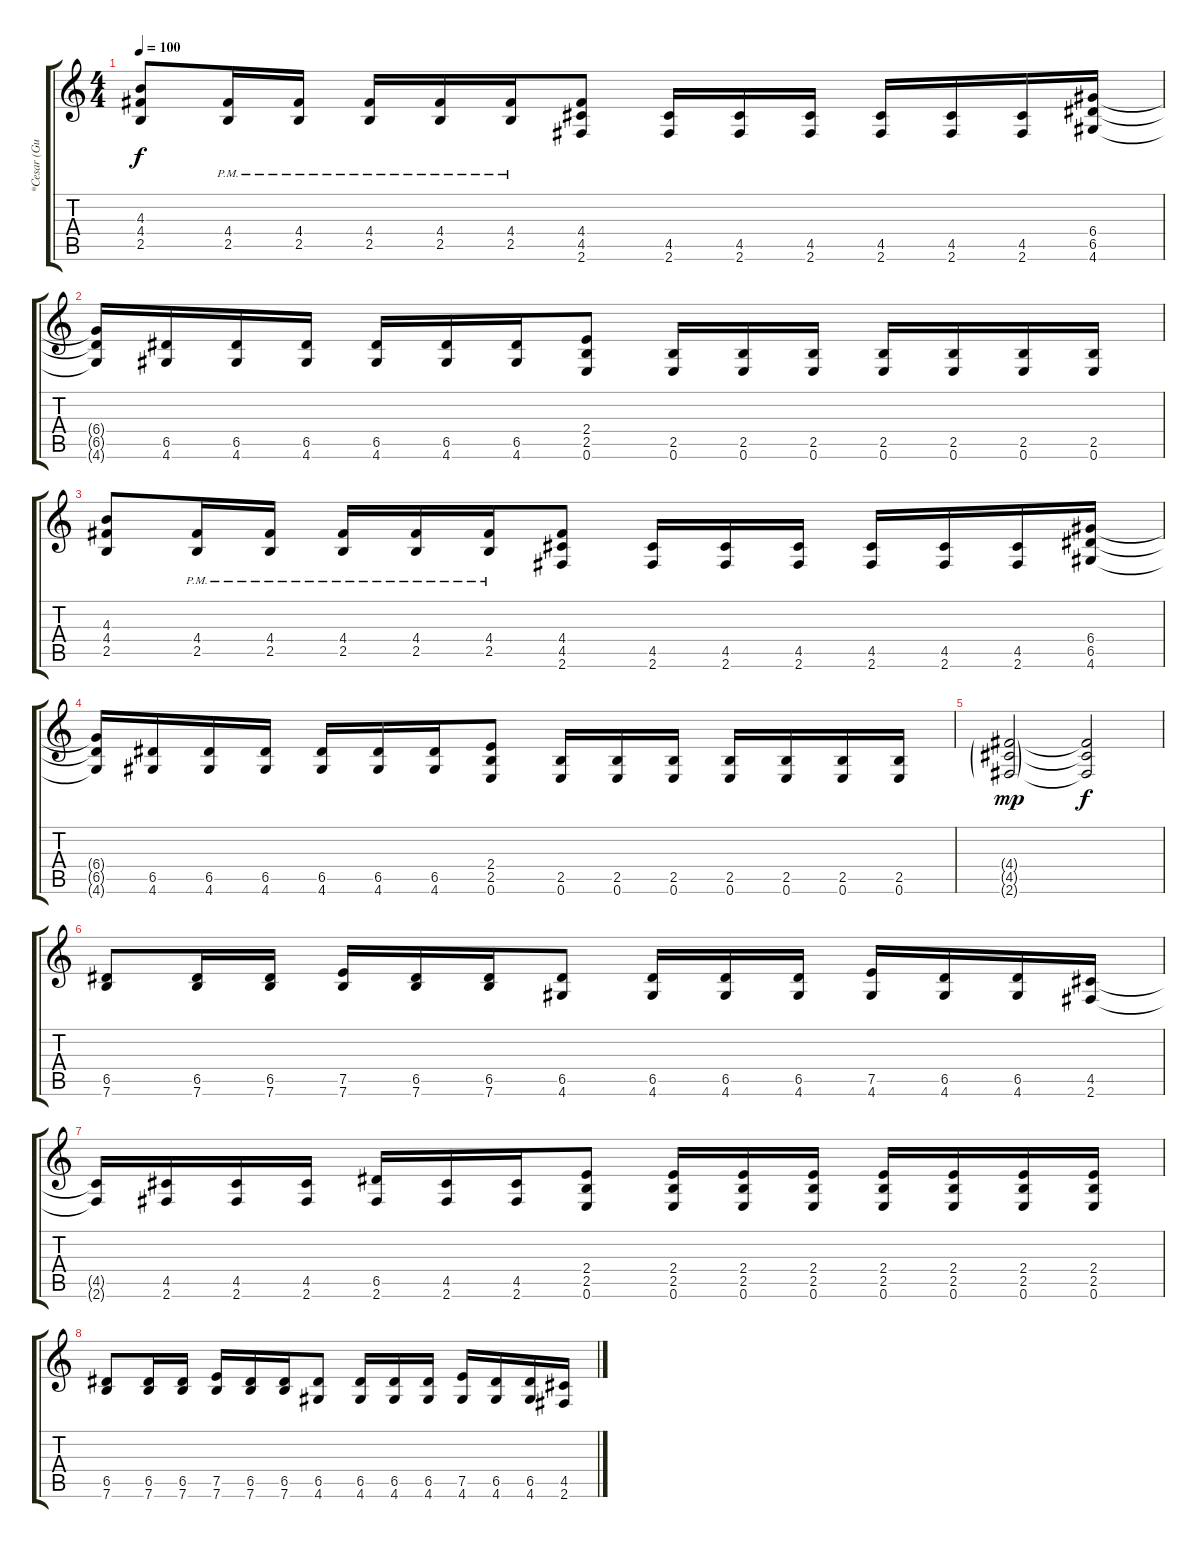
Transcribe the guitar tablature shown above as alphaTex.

\track ("*Cesar (Guitar I)" "*Cesar (Gu") {instrument distortionguitar}
\staff {score tabs}
\tuning (E4 B3 G3 D3 A2 E2) {hide}
\ts (4 4)
\tempo 100
\clef g2
\ks c
(4.3 4.4 2.5).8{dy f instrument electricguitarmuted} (4.4{pm} 2.5{pm}).16 (4.4{pm} 2.5{pm}).16 (4.4{pm} 2.5{pm}).16 (4.4{pm} 2.5{pm}).16 (4.4{pm} 2.5{pm}).16 (4.4 4.5 2.6).8 (4.5 2.6).16 (4.5 2.6).16 (4.5 2.6).16 (4.5 2.6).16 (4.5 2.6).16 (4.5 2.6).16 (6.4 6.5 4.6).16 |
(6.4{t} 6.5{t} 4.6{t}).16 (6.5 4.6).16 (6.5 4.6).16 (6.5 4.6).16 (6.5 4.6).16 (6.5 4.6).16 (6.5 4.6).16 (2.4 2.5 0.6).8 (2.5 0.6).16 (2.5 0.6).16 (2.5 0.6).16 (2.5 0.6).16 (2.5 0.6).16 (2.5 0.6).16 (2.5 0.6).16 |
(4.3 4.4 2.5).8{instrument electricguitarmuted} (4.4{pm} 2.5{pm}).16 (4.4{pm} 2.5{pm}).16 (4.4{pm} 2.5{pm}).16 (4.4{pm} 2.5{pm}).16 (4.4{pm} 2.5{pm}).16 (4.4 4.5 2.6).8 (4.5 2.6).16 (4.5 2.6).16 (4.5 2.6).16 (4.5 2.6).16 (4.5 2.6).16 (4.5 2.6).16 (6.4 6.5 4.6).16 |
(6.4{t} 6.5{t} 4.6{t}).16 (6.5 4.6).16 (6.5 4.6).16 (6.5 4.6).16 (6.5 4.6).16 (6.5 4.6).16 (6.5 4.6).16 (2.4 2.5 0.6).8 (2.5 0.6).16 (2.5 0.6).16 (2.5 0.6).16 (2.5 0.6).16 (2.5 0.6).16 (2.5 0.6).16 (2.5 0.6).16 |
(4.4{g} 4.5{g} 2.6{g}).2{dy mp volume 14 instrument distortionguitar} (4.4{t} 4.5{t} 2.6{t}).2{dy f} |
(6.5 7.6).8{volume 16 instrument distortionguitar} (6.5 7.6).16 (6.5 7.6).16 (7.5 7.6).16 (6.5 7.6).16 (6.5 7.6).16 (6.5 4.6).8 (6.5 4.6).16 (6.5 4.6).16 (6.5 4.6).16 (7.5 4.6).16 (6.5 4.6).16 (6.5 4.6).16 (4.5 2.6).16 |
(4.5{t} 2.6{t}).16 (4.5 2.6).16 (4.5 2.6).16 (4.5 2.6).16 (6.5 2.6).16 (4.5 2.6).16 (4.5 2.6).16 (2.4 2.5 0.6).8 (2.4 2.5 0.6).16 (2.4 2.5 0.6).16 (2.4 2.5 0.6).16 (2.4 2.5 0.6).16 (2.4 2.5 0.6).16 (2.4 2.5 0.6).16 (2.4 2.5 0.6).16 |
(6.5 7.6).8 (6.5 7.6).16 (6.5 7.6).16 (7.5 7.6).16 (6.5 7.6).16 (6.5 7.6).16 (6.5 4.6).8 (6.5 4.6).16 (6.5 4.6).16 (6.5 4.6).16 (7.5 4.6).16 (6.5 4.6).16 (6.5 4.6).16 (4.5 2.6).16
